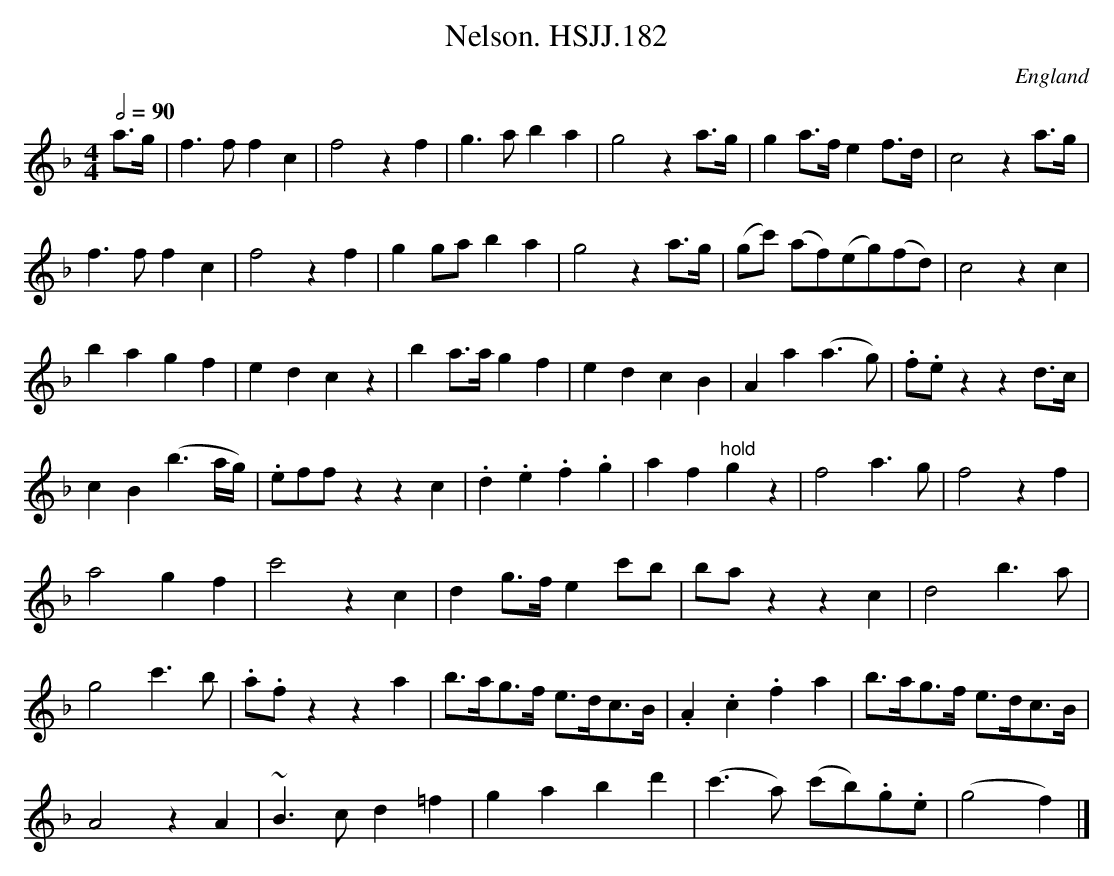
X:1
T:Nelson. HSJJ.182
M:4/4
L:1/8
Q:1/2=90
O:England
K:F major
a>g|f3ff2c2|f4z2f2|g3ab2a2|g4z2a>g|g2a>fe2f>d|c4z2a>g|!
f3ff2c2|f4z2f2|g2gab2a2|g4z2a>g|(gc') (af)(eg)(fd)|c4z2c2|!
b2a2g2f2|e2d2c2z2|b2a>ag2f2|e2d2c2B2|A2a2(a3g)|.f.ez2z2d>c|!
c2B2(b3a/g/)|.effz2z2c2|.d2.e2.f2.g2|a2f2"hold"g2z2|f4a3g|f4z2f2|!
a4g2f2|c'4z2c2|d2g>fe2c'b|baz2z2c2|d4b3-a|!
g4c'3b|.a.fz2z2a2|b>ag>f e>dc>B|.A2.c2.f2a2|b>ag>f e>dc>B|!
A4z2A2|~B3cd2=f2|g2a2b2d'2|(c'3a) (c'b).g.e|(g4f2)|]
